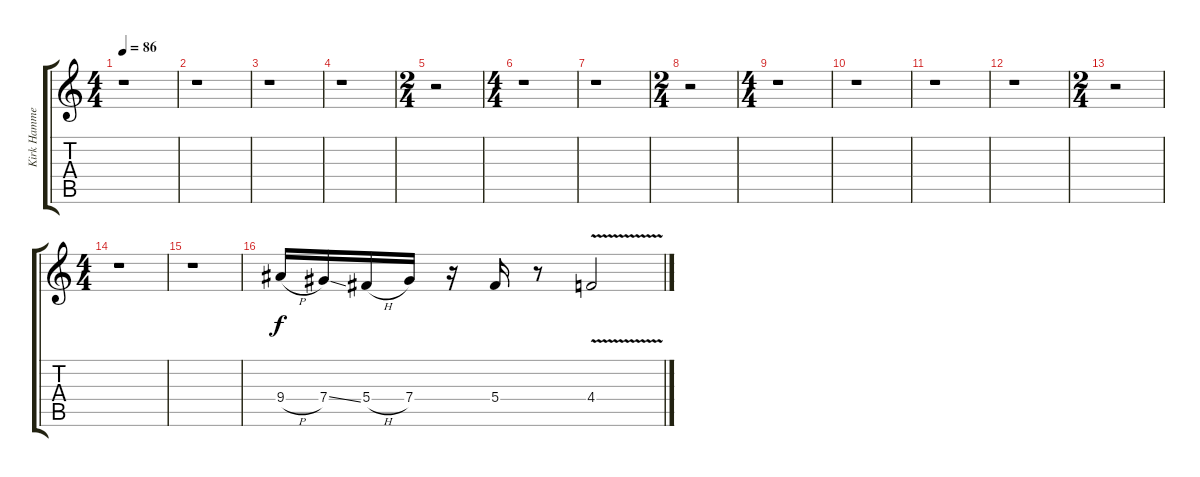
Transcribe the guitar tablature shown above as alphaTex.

\track ("Kirk Hammett (disto)" "Kirk Hamme") {instrument distortionguitar}
\staff {score tabs}
\tuning (Eb4 Bb3 Gb3 Db3 Ab2 Eb2) {hide}
\ts (4 4)
\tempo 86
\clef g2
\ks c
r.1{dy f} |
r.1 |
r.1 |
r.1 |
\ts (2 4)
r.2 |
\ts (4 4)
r.1 |
r.1 |
\ts (2 4)
r.2 |
\ts (4 4)
r.1{volume 16} |
r.1 |
r.1 |
r.1 |
\ts (2 4)
r.2 |
\ts (4 4)
r.1 |
r.1 |
9.4{h}.16 7.4{ss}.16 5.4{h}.16 7.4.16 r.16 5.4.16 r.8 4.4{v}.2
